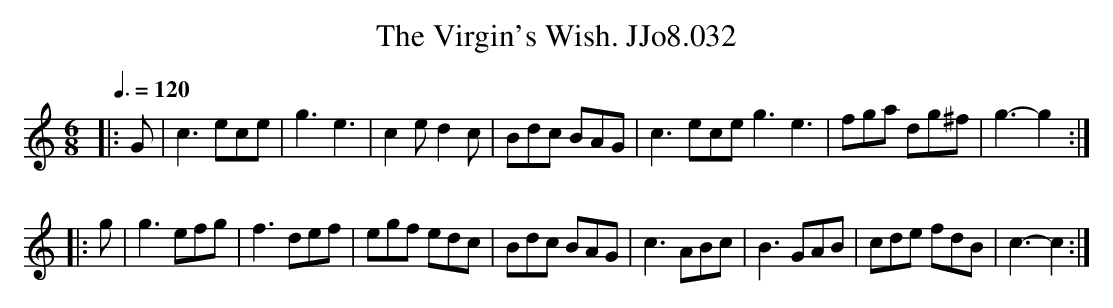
X:1
T:Virgin's Wish. JJo8.032, The
M:6/8
L:1/8
Q:3/8=120
K:C
|:G|c3ece|g3e3|c2ed2c|Bdc BAG|c3eceg3e3|fga dg^f|g3-g2:|
|:g|g3efg|f3def|egf edc|Bdc BAG|c3ABc|B3GAB|cde fdB|c3-c2:|
